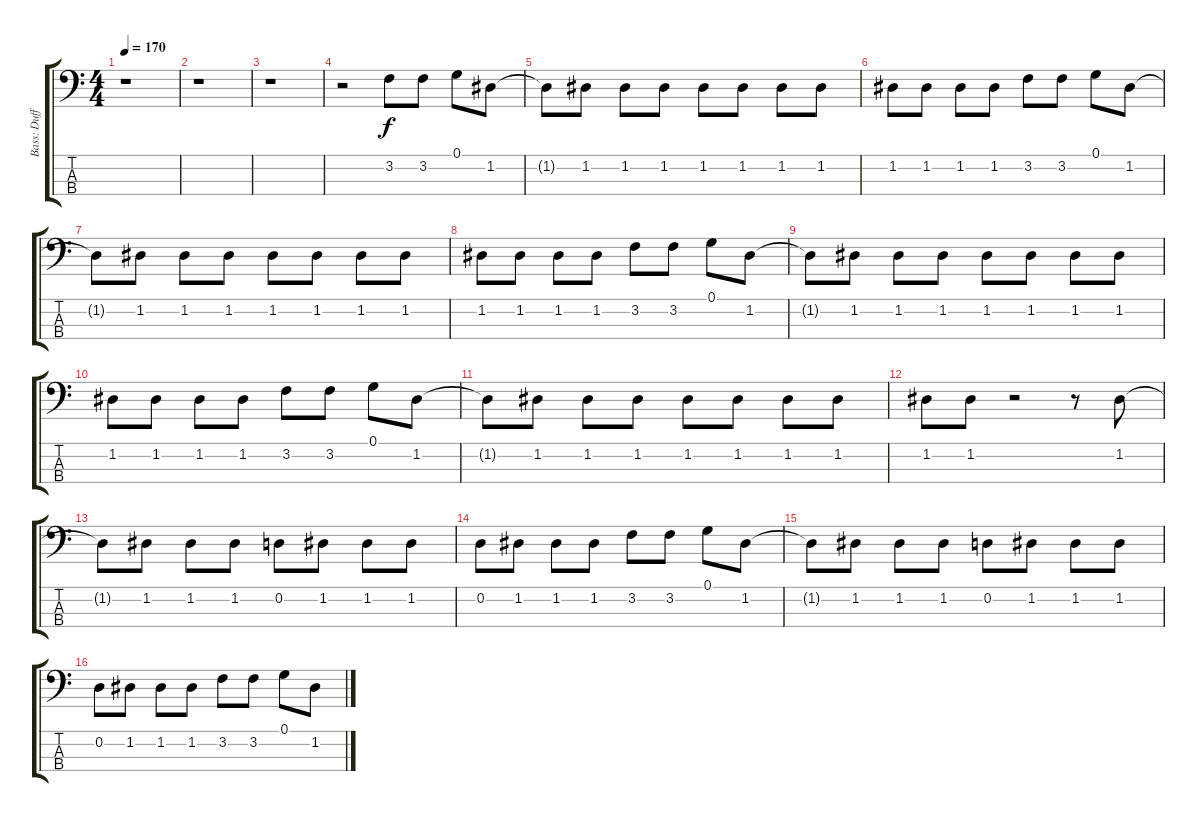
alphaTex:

\track ("Bass: Duff" "Bass: Duff") {instrument electricbassfinger}
\staff {score tabs}
\tuning (G2 D2 A1 E1) {hide}
\ts (4 4)
\tempo 170
\clef f4
\ks c
r.1{dy f} |
r.1 |
r.1 |
r.2 3.2.8 3.2.8 0.1.8 1.2.8 |
1.2{t}.8 1.2.8 1.2.8 1.2.8 1.2.8 1.2.8 1.2.8 1.2.8 |
1.2.8 1.2.8 1.2.8 1.2.8 3.2.8 3.2.8 0.1.8 1.2.8 |
1.2{t}.8 1.2.8 1.2.8 1.2.8 1.2.8 1.2.8 1.2.8 1.2.8 |
1.2.8 1.2.8 1.2.8 1.2.8 3.2.8 3.2.8 0.1.8 1.2.8 |
1.2{t}.8 1.2.8 1.2.8 1.2.8 1.2.8 1.2.8 1.2.8 1.2.8 |
1.2.8 1.2.8 1.2.8 1.2.8 3.2.8 3.2.8 0.1.8 1.2.8 |
1.2{t}.8 1.2.8 1.2.8 1.2.8 1.2.8 1.2.8 1.2.8 1.2.8 |
1.2.8 1.2.8 r.2 r.8 1.2.8 |
1.2{t}.8 1.2.8 1.2.8 1.2.8 0.2.8 1.2.8 1.2.8 1.2.8 |
0.2.8 1.2.8 1.2.8 1.2.8 3.2.8 3.2.8 0.1.8 1.2.8 |
1.2{t}.8 1.2.8 1.2.8 1.2.8 0.2.8 1.2.8 1.2.8 1.2.8 |
0.2.8 1.2.8 1.2.8 1.2.8 3.2.8 3.2.8 0.1.8 1.2.8
